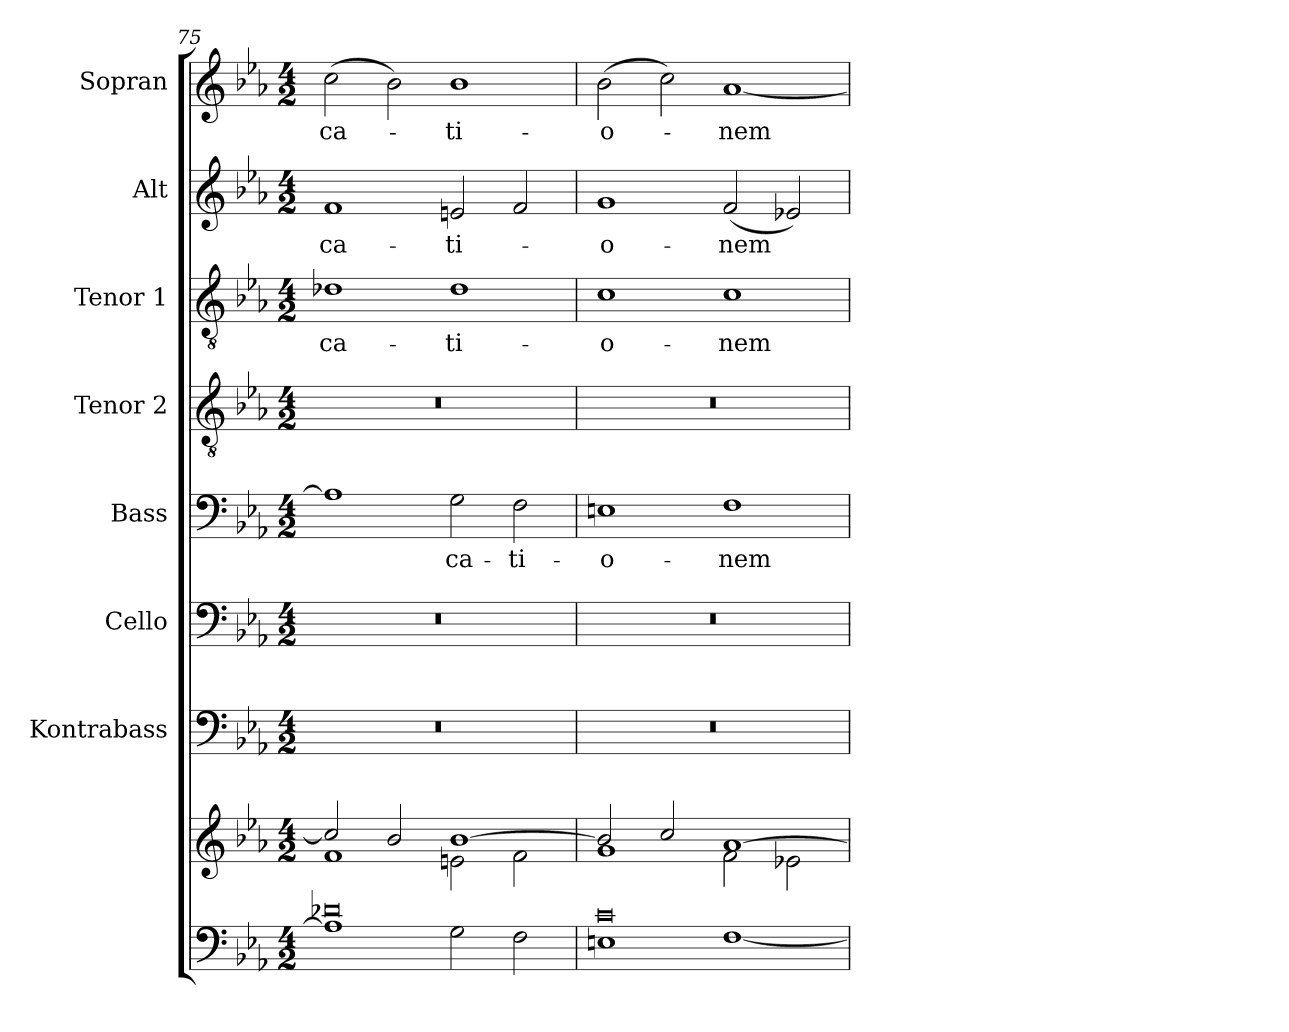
**kern	**kern	**kern	**kern	**kern	**text	**kern	**kern	**text	**kern	**text	**kern	**text
*part8	*part8	*part7	*part6	*part5	*part5	*part4	*part3	*part3	*part2	*part2	*part1	*part1
*staff9	*staff8	*staff7	*staff6	*staff5	*staff5	*staff4	*staff3	*staff3	*staff2	*staff2	*staff1	*staff1
*	*	*I"Kontrabass	*I"Cello	*I"Bass	*	*I"Tenor 2	*I"Tenor 1	*	*I"Alt	*	*I"Sopran	*
*	*	*I'Kb.	*	*I'B.	*	*I'T. 2	*I'T. 1	*	*I'A.	*	*I'S.	*
*clefF4	*clefG2	*clefF4	*clefF4	*clefF4	*	*clefGv2	*clefGv2	*	*clefG2	*	*clefG2	*
*	*	*ITrd7c12	*	*	*	*	*	*	*	*	*	*
*k[b-e-a-]	*k[b-e-a-]	*k[b-e-a-]	*k[b-e-a-]	*k[b-e-a-]	*	*k[b-e-a-]	*k[b-e-a-]	*	*k[b-e-a-]	*	*k[b-e-a-]	*
*E-:	*E-:	*E-:	*E-:	*E-:	*	*E-:	*E-:	*	*E-:	*	*E-:	*
*M4/2	*M4/2	*M4/2	*M4/2	*M4/2	*	*M4/2	*M4/2	*	*M4/2	*	*M4/2	*
=75	=75	=75	=75	=75	=75	=75	=75	=75	=75	=75	=75	=75
*^	*^	*	*	*	*	*	*	*	*	*	*	*
!	!	!	!	!	!	!	!	!	!	!LO:LY:b	!	!LO:LY:b	!	!LO:LY:b
0d-X	1A-]	2cc/]	1f	0r	0r	1A-]	.	0r	1d-X	-ca-	1f	-ca-	(>2cc\	-ca-
.	.	2b-/	.	.	.	.	.	.	.	.	.	.	2b-\)	.
!	!	!	!	!	!	!	!LO:LY:b	!	!	!LO:LY:b	!	!LO:LY:b	!	!LO:LY:b
.	2G\	[>1b-	2en\	.	.	2G\	-ca-	.	1d-	-ti-	2en/	-ti-	1b-	-ti-
!	!	!	!	!	!	!	!LO:LY:b	!	!	!	!	!	!	!
.	2F\	.	2f\	.	.	2F\	-ti-	.	.	.	2f/	.	.	.
=76	=76	=76	=76	=76	=76	=76	=76	=76	=76	=76	=76	=76	=76	=76
!	!	!	!	!	!	!	!LO:LY:b	!	!	!LO:LY:b	!	!LO:LY:b	!	!LO:LY:b
0c	1En	2b-/]	1g	0r	0r	1En	-o-	0r	1c	-o-	1g	-o-	(>2b-\	-o-
.	.	2cc/	.	.	.	.	.	.	.	.	.	.	2cc\)	.
!	!	!	!	!	!	!	!LO:LY:b	!	!	!LO:LY:b	!	!LO:LY:b	!	!LO:LY:b
.	[<1F	[>1a-	2f\	.	.	1F	-nem	.	1c	-nem	(<2f/	-nem	[1a-	-nem
.	.	.	2e-X\	.	.	.	.	.	.	.	2e-X/)	.	.	.
*v	*v	*	*	*	*	*	*	*	*	*	*	*	*	*
*	*v	*v	*	*	*	*	*	*	*	*	*	*	*
=	=	=	=	=	=	=	=	=	=	=	=	=
*-	*-	*-	*-	*-	*-	*-	*-	*-	*-	*-	*-	*-
